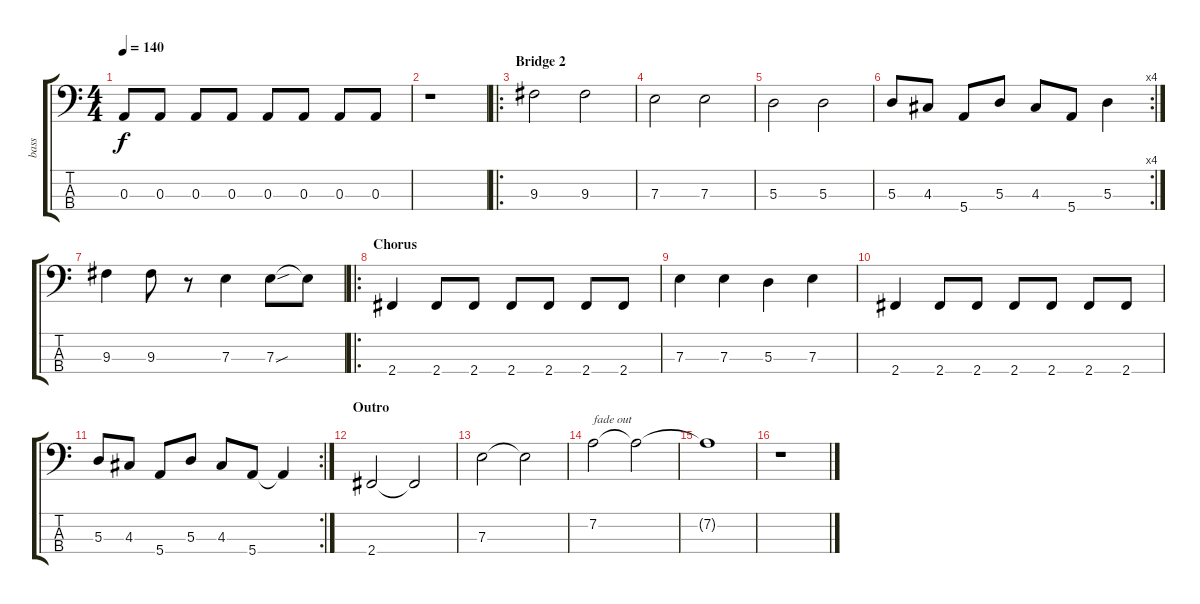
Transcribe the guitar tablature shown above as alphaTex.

\track ("bass" "bass") {instrument electricbasspick}
\staff {score tabs}
\tuning (G2 D2 A1 E1) {hide}
\ts (4 4)
\tempo 140
\clef f4
\ks c
0.3.8{dy f} 0.3.8 0.3.8 0.3.8 0.3.8 0.3.8 0.3.8 0.3.8 |
r.1 |
\ro
\section ("" "Bridge 2")
9.3.2 9.3.2 |
7.3.2 7.3.2 |
5.3.2 5.3.2 |
\rc 4
5.3.8 4.3.8 5.4.8 5.3.8 4.3.8 5.4.8 5.3.4 |
9.3.4 9.3.8 r.8 7.3.4 7.3{sou}.8 7.3{t}.8 |
\ro
\section ("" "Chorus")
2.4.4 2.4.8 2.4.8 2.4.8 2.4.8 2.4.8 2.4.8 |
7.3.4 7.3.4 5.3.4 7.3.4 |
2.4.4 2.4.8 2.4.8 2.4.8 2.4.8 2.4.8 2.4.8 |
\rc 2
5.3.8 4.3.8 5.4.8 5.3.8 4.3.8 5.4.8 5.4{t}.4 |
\section ("" "Outro")
2.4.2 2.4{t}.2 |
7.3.2 7.3{t}.2 |
7.2.2{txt "fade out"} 7.2{t}.2 |
7.2{t}.1 |
r.1
